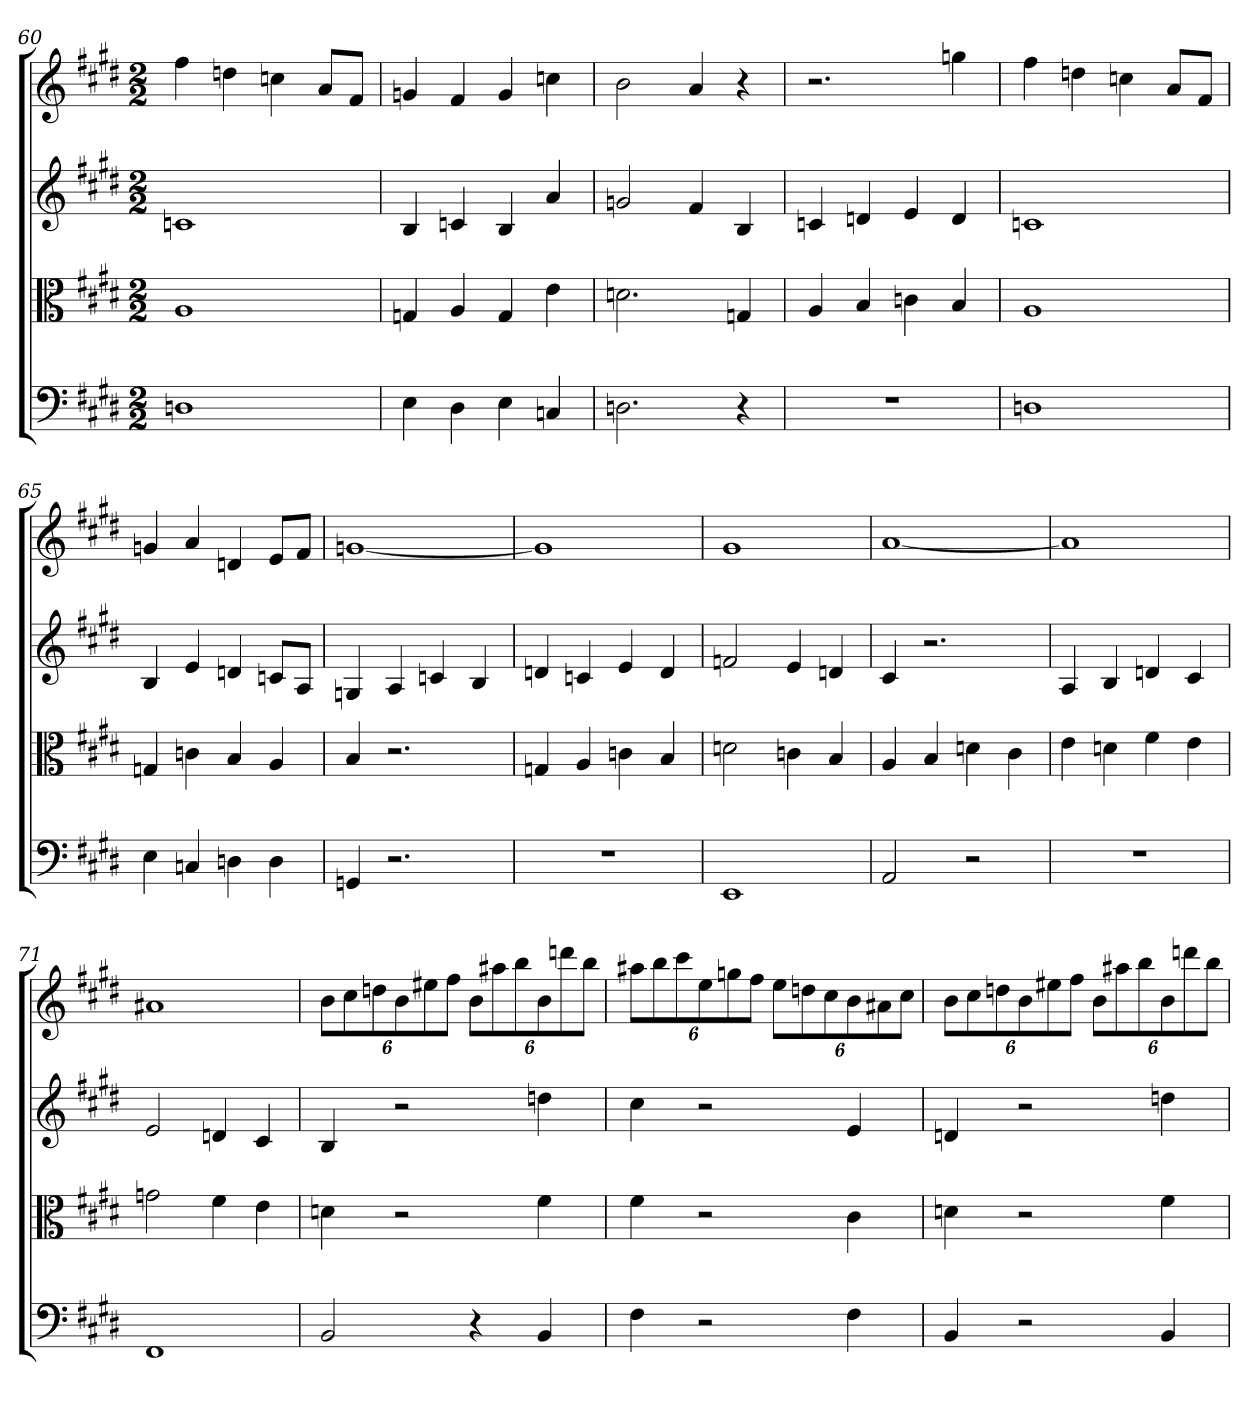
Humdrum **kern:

**kern	**kern	**kern	**kern
*part4	*part3	*part2	*part1
*staff4	*staff3	*staff2	*staff1
*clefF4	*clefC3	*	*
*k[f#c#g#d#]	*k[f#c#g#d#]	*k[f#c#g#d#]	*k[f#c#g#d#]
*E:	*E:	*E:	*E:
*M2/2	*M2/2	*M2/2	*M2/2
=60	=60	=60	=60
1Dn	1A	1cn	4ff#
.	.	.	4ddn
.	.	.	4ccn
.	.	.	8aL
.	.	.	8f#J
=61	=61	=61	=61
4E	4Gn	4B	4gn
4D#	4A	4cn	4f#
4E	4G	4B	4g
4Cn	4e	4a	4ccn
=62	=62	=62	=62
2.Dn	2.dn	2gn	2b
.	.	4f#	4a
4r	4Gn	4B	4r
=63	=63	=63	=63
1r	4A	4cn	2.r
.	4B	4dn	.
.	4cn	4e	.
.	4B	4d	4ggn
=64	=64	=64	=64
1Dn	1A	1cn	4ff#
.	.	.	4ddn
.	.	.	4ccn
.	.	.	8aL
.	.	.	8f#J
=65	=65	=65	=65
4E	4Gn	4B	4gn
4Cn	4cn	4e	4a
4Dn	4B	4dn	4dn
4D	4A	8cnL	8eL
.	.	8AJ	8f#J
=66	=66	=66	=66
4GGn	4B	4Gn	[1gn
2.r	2.r	4A	.
.	.	4cn	.
.	.	4B	.
=67	=67	=67	=67
1r	4Gn	4dn	1g]
.	4A	4cn	.
.	4cn	4e	.
.	4B	4d	.
=68	=68	=68	=68
1EE	2dn	2fn	1g#
.	4cn	4e	.
.	4B	4dn	.
=69	=69	=69	=69
2AA	4A	4c#	[1a
.	4B	2.r	.
2r	4dn	.	.
.	4c#	.	.
=70	=70	=70	=70
1r	4e	4A	1a]
.	4dn	4B	.
.	4f#	4dn	.
.	4e	4c#	.
=71	=71	=71	=71
1FF#	2gn	2e	1a#X
.	4f#	4dn	.
.	4e	4c#	.
=72	=72	=72	=72
2BB	4dn	4B	12bL
.	.	.	12cc#
.	.	.	12ddn
.	2r	2r	12b
.	.	.	12ee#X
.	.	.	12ff#J
4r	.	.	12bL
.	.	.	12aa#X
.	.	.	12bb
4BB	4f#	4ddn	12b
.	.	.	12dddn
.	.	.	12bbJ
=73	=73	=73	=73
4F#	4f#	4cc#	12aa#XL
.	.	.	12bb
.	.	.	12ccc#
2r	2r	2r	12ee
.	.	.	12ggn
.	.	.	12ff#J
.	.	.	12eeL
.	.	.	12ddn
.	.	.	12cc#
4F#	4c#	4e	12b
.	.	.	12a#X
.	.	.	12cc#J
=74	=74	=74	=74
4BB	4dn	4dn	12bL
.	.	.	12cc#
.	.	.	12ddn
2r	2r	2r	12b
.	.	.	12ee#X
.	.	.	12ff#J
.	.	.	12bL
.	.	.	12aa#X
.	.	.	12bb
4BB	4f#	4ddn	12b
.	.	.	12dddn
.	.	.	12bbJ
=	=	=	=
*-	*-	*-	*-
